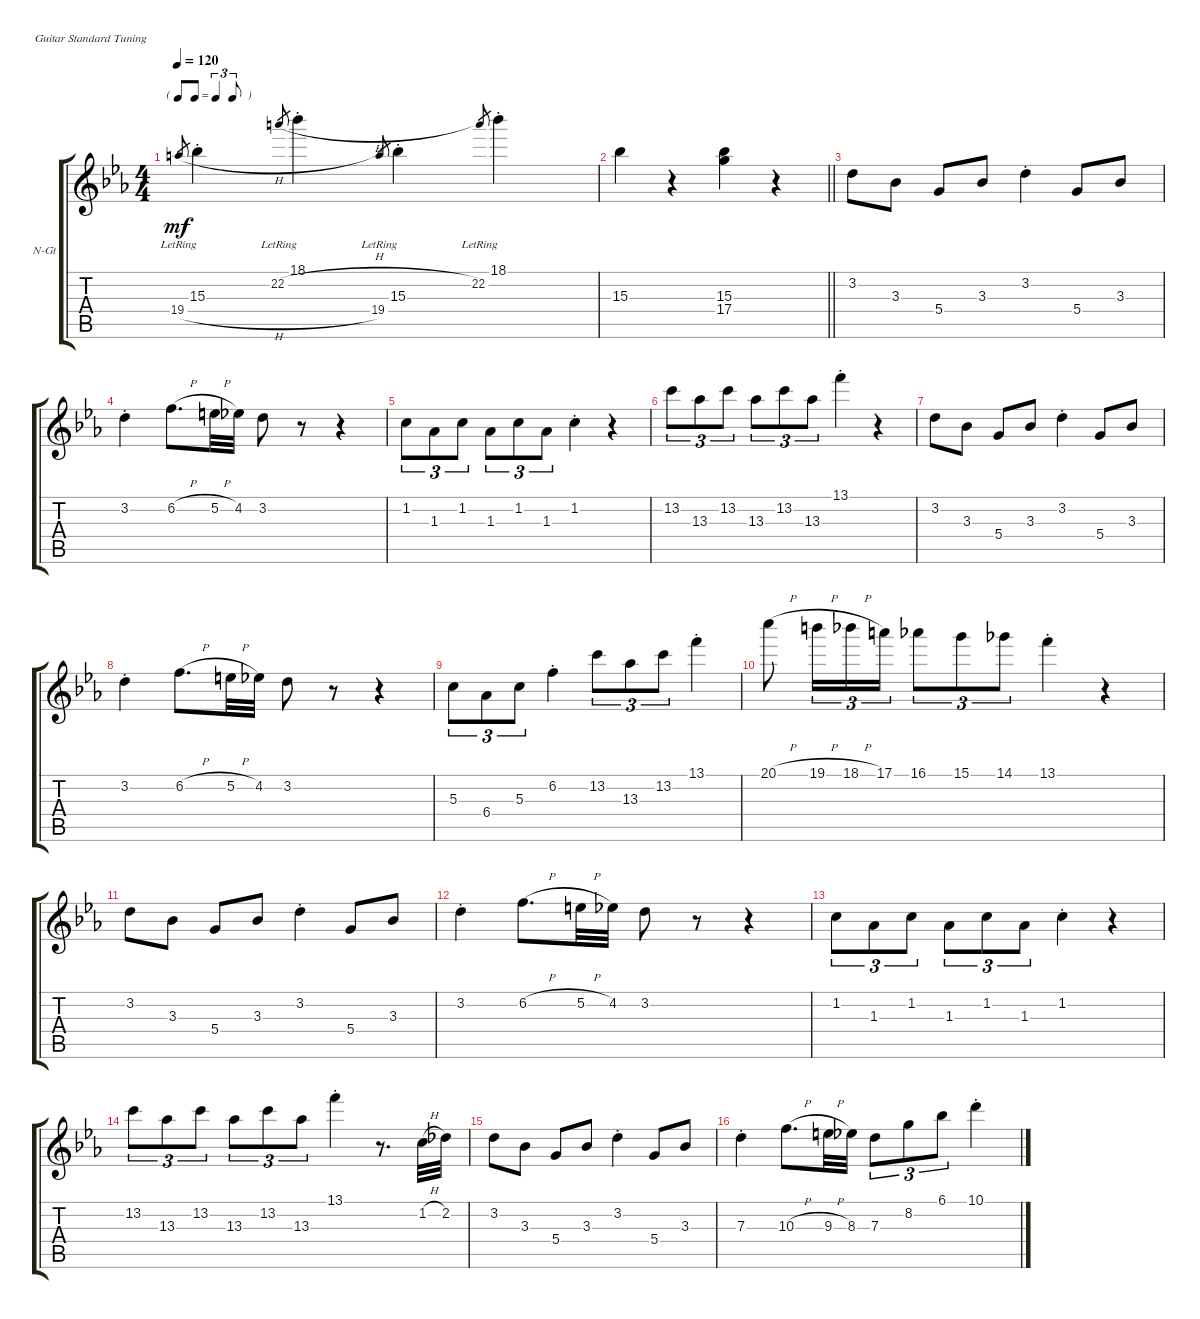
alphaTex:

\defaultSystemsLayout 4
\bracketExtendMode groupsimilarinstruments
\firstSystemTrackNameOrientation horizontal
\otherSystemsTrackNameOrientation horizontal
\track ("Nylon Guitar" "N-Gt") {instrument acousticguitarnylon}
\staff {score tabs}
\tuning (E4 B3 G3 D3 A2 E2)
\ts (4 4)
\tf triplet8th
\tempo 120
\clef g2
\ks eb
19.4{h lr}.8{gr dy mf instrument acousticguitarnylon} 15.3{st}.4 22.2{h lr}.8{gr} 18.1{st}.4 19.4{lr}.8{gr} 15.3{st}.4 22.2{lr}.8{gr} 18.1{st}.4 |
\barLineRight lightlight
15.3.4 r.4 (17.4 15.3).4 r.4 |
3.2.8 3.3.8 5.4.8 3.3.8 3.2{st}.4 5.4.8 3.3.8 |
3.2{st}.4 6.2{h}.8{d} 5.2{h}.32 4.2.32 3.2.8 r.8 r.4 |
1.2.8{tu (3 2)} 1.3.8{tu (3 2)} 1.2.8{tu (3 2)} 1.3.8{tu (3 2)} 1.2.8{tu (3 2)} 1.3.8{tu (3 2)} 1.2{st}.4 r.4 |
13.2.8{tu (3 2)} 13.3.8{tu (3 2)} 13.2.8{tu (3 2)} 13.3.8{tu (3 2)} 13.2.8{tu (3 2)} 13.3.8{tu (3 2)} 13.1{st}.4 r.4 |
3.2.8 3.3.8 5.4.8 3.3.8 3.2{st}.4 5.4.8 3.3.8 |
3.2{st}.4 6.2{h}.8{d} 5.2{h}.32 4.2.32 3.2.8 r.8 r.4 |
5.3.8{tu (3 2)} 6.4.8{tu (3 2)} 5.3.8{tu (3 2)} 6.2{st}.4 13.2.8{tu (3 2)} 13.3.8{tu (3 2)} 13.2.8{tu (3 2)} 13.1{st}.4 |
20.1{h}.8 19.1{h}.16{tu (3 2)} 18.1{h}.16{tu (3 2)} 17.1.16{tu (3 2)} 16.1.8{tu (3 2)} 15.1.8{tu (3 2)} 14.1.8{tu (3 2)} 13.1{st}.4 r.4 |
3.2.8 3.3.8 5.4.8 3.3.8 3.2{st}.4 5.4.8 3.3.8 |
3.2{st}.4 6.2{h}.8{d} 5.2{h}.32 4.2.32 3.2.8 r.8 r.4 |
1.2.8{tu (3 2)} 1.3.8{tu (3 2)} 1.2.8{tu (3 2)} 1.3.8{tu (3 2)} 1.2.8{tu (3 2)} 1.3.8{tu (3 2)} 1.2{st}.4 r.4 |
13.2.8{tu (3 2)} 13.3.8{tu (3 2)} 13.2.8{tu (3 2)} 13.3.8{tu (3 2)} 13.2.8{tu (3 2)} 13.3.8{tu (3 2)} 13.1{st}.4 r.8{d} 1.2{h}.32 2.2.32 |
\scale
0.218751 3.2.8 3.3.8 5.4.8 3.3.8 3.2{st}.4 5.4.8 3.3.8 |
\scale
0.187343 7.3{st}.4 10.3{h}.8{d} 9.3{h}.32 8.3.32 7.3.8{tu (3 2)} 8.2.8{tu (3 2)} 6.1.8{tu (3 2)} 10.1{st}.4
